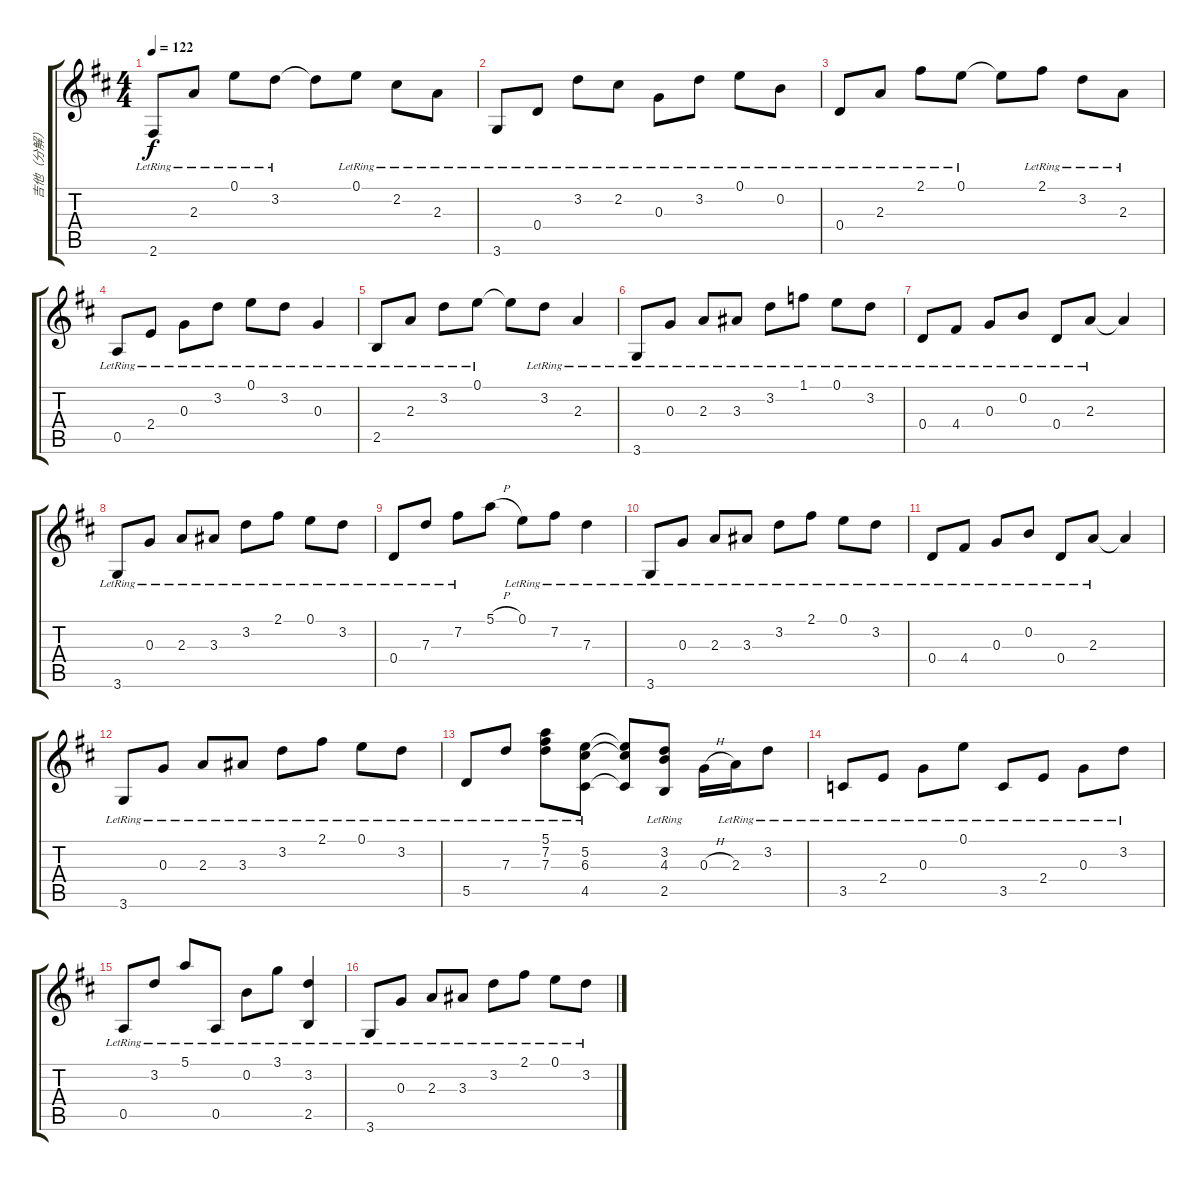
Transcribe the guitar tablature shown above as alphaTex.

\track ("吉他（分解）" "吉他（分解）") {instrument acousticguitarsteel}
\staff {score tabs}
\tuning (E4 B3 G3 D3 A2 E2) {hide}
\ts (4 4)
\tempo 122
\clef g2
\ks d
2.6{lr}.8{dy f} 2.3{lr}.8 0.1{lr}.8 3.2{lr}.8 3.2{t}.8 0.1{lr}.8 2.2{lr}.8 2.3{lr}.8 |
3.6{lr}.8 0.4{lr}.8 3.2{lr}.8 2.2{lr}.8 0.3{lr}.8 3.2{lr}.8 0.1{lr}.8 0.2{lr}.8 |
0.4{lr}.8 2.3{lr}.8 2.1{lr}.8 0.1{lr}.8 0.1{t}.8 2.1{lr}.8 3.2{lr}.8 2.3{lr}.8 |
0.5{lr}.8 2.4{lr}.8 0.3{lr}.8 3.2{lr}.8 0.1{lr}.8 3.2{lr}.8 0.3{lr}.4 |
2.5{lr}.8 2.3{lr}.8 3.2{lr}.8 0.1{lr}.8 0.1{t}.8 3.2{lr}.8 2.3{lr}.4 |
3.6{lr}.8 0.3{lr}.8 2.3{lr}.8 3.3{lr}.8 3.2{lr}.8 1.1{lr}.8 0.1{lr}.8 3.2{lr}.8 |
0.4{lr}.8 4.4{lr}.8 0.3{lr}.8 0.2{lr}.8 0.4{lr}.8 2.3{lr}.8 2.3{t}.4 |
3.6{lr}.8 0.3{lr}.8 2.3{lr}.8 3.3{lr}.8 3.2{lr}.8 2.1{lr}.8 0.1{lr}.8 3.2{lr}.8 |
0.4{lr}.8 7.3{lr}.8 7.2{lr}.8 5.1{h}.8 0.1{lr}.8 7.2{lr}.8 7.3{lr}.4 |
3.6{lr}.8 0.3{lr}.8 2.3{lr}.8 3.3{lr}.8 3.2{lr}.8 2.1{lr}.8 0.1{lr}.8 3.2{lr}.8 |
0.4{lr}.8 4.4{lr}.8 0.3{lr}.8 0.2{lr}.8 0.4{lr}.8 2.3{lr}.8 2.3{t}.4 |
3.6{lr}.8 0.3{lr}.8 2.3{lr}.8 3.3{lr}.8 3.2{lr}.8 2.1{lr}.8 0.1{lr}.8 3.2{lr}.8 |
5.5{lr}.8 7.3{lr}.8 (5.1{lr} 7.2{lr} 7.3{lr}).8 (5.2{lr} 6.3{lr} 4.5{lr}).8 (5.2{t} 6.3{t} 4.5{t}).8 (3.2{lr} 4.3{lr} 2.5{lr}).8 0.3{h}.16 2.3{lr}.16 3.2{lr}.8 |
3.5{lr}.8 2.4{lr}.8 0.3{lr}.8 0.1{lr}.8 3.5{lr}.8 2.4{lr}.8 0.3{lr}.8 3.2{lr}.8 |
0.5{lr}.8 3.2{lr}.8 5.1{lr}.8 0.5{lr}.8 0.2{lr}.8 3.1{lr}.8 (3.2{lr} 2.5{lr}).4 |
3.6{lr}.8 0.3{lr}.8 2.3{lr}.8 3.3{lr}.8 3.2{lr}.8 2.1{lr}.8 0.1{lr}.8 3.2{lr}.8
